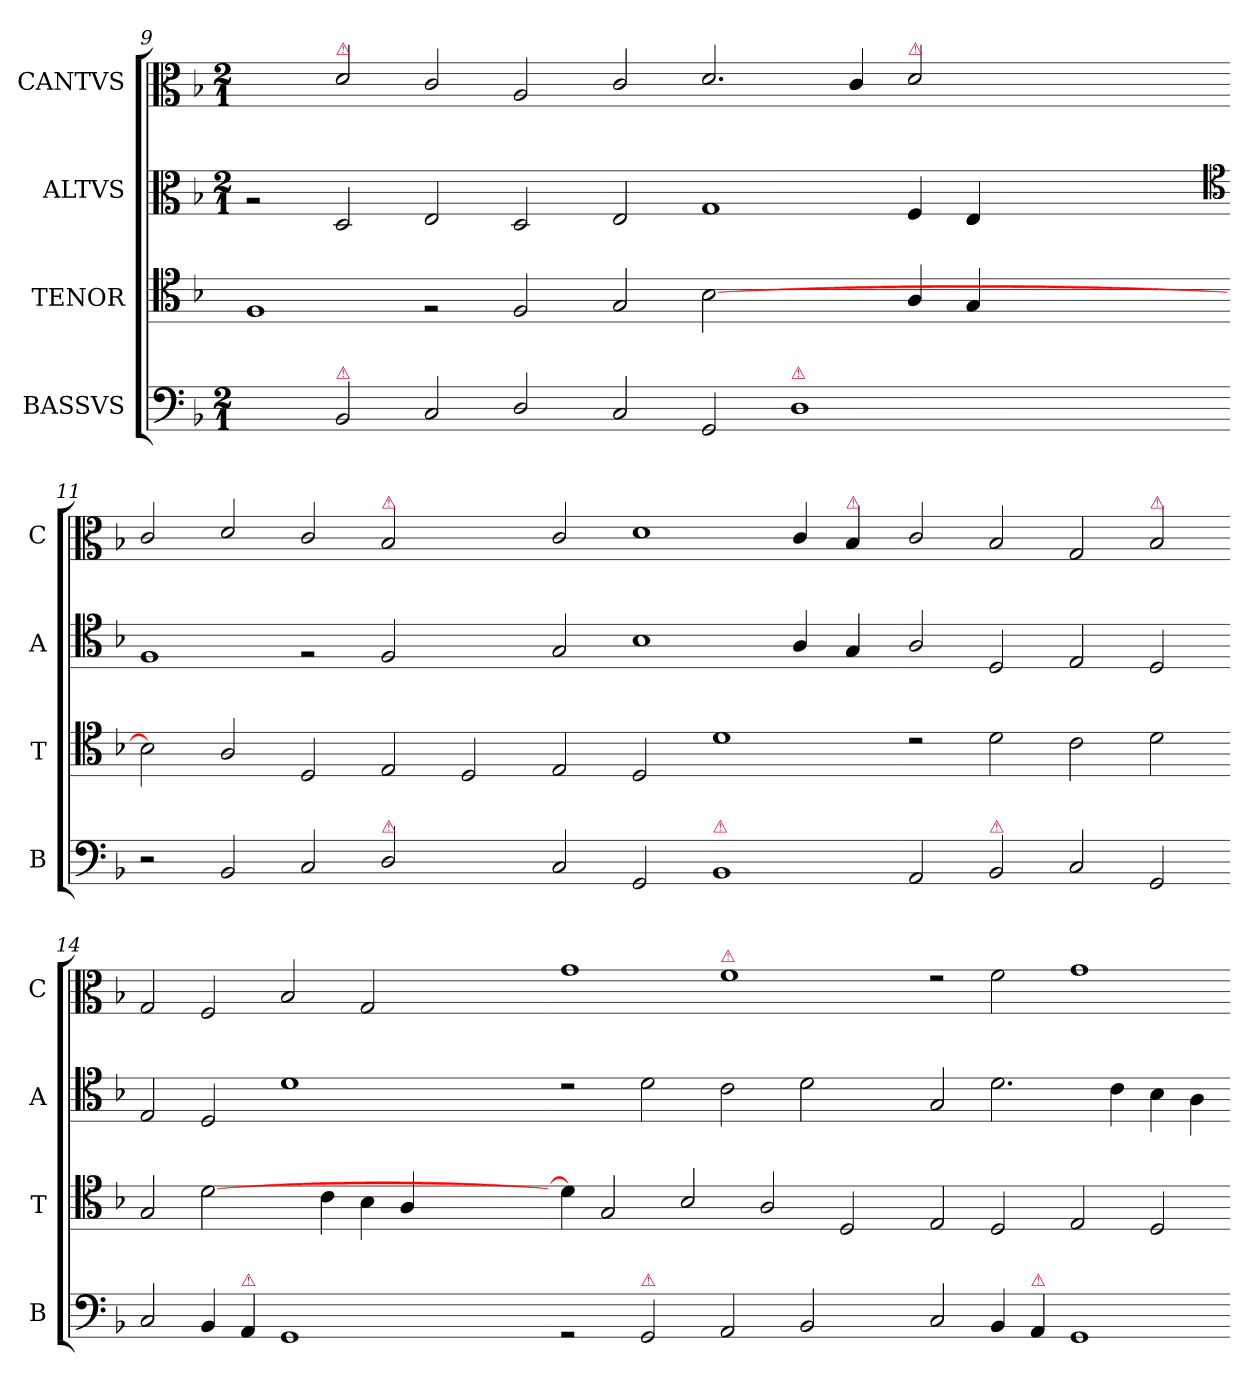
**kern	**kern	**kern	**kern
*part4	*part3	*part2	*part1
*staff4	*staff3	*staff2	*staff1
*I"BASSVS	*I"TENOR	*I"ALTVS	*I"CANTVS
*I'B	*I'T	*I'A	*I'C
*clefF4	*clefC4	*clefC3	*clefC3
*k[b-]	*k[b-]	*k[b-]	*k[b-]
*d:	*d:	*d:	*d:
*M2/1	*	*M2/1	*M2/1
=9	=9	=9	=9
2ryy	1F	2rA	2ryy
!	!	!	!LO:TX:a:color=crimson:t=⚠
!LO:TX:a:color=crimson:t=⚠	!	!	!
2BB-/	.	2D/	2d/
2C/	2rF	2E/	2c/
2D/	2F/	2D/	2A/
=10-	=10-	=10-	=10-
2C/	2G/	2E/	2c/
2GG/	[2B-	1G	2.d/
!LO:TX:a:color=crimson:t=⚠	!	!	!
1D	2ryy	.	.
.	.	.	4c/
!	!	!	!LO:TX:a:color=crimson:t=⚠
.	4A/	4F/	2d/
.	4G/	4E/	.
*	*	*clefC4	*
=11-	=11-	=11-	=11-
2r	2B-]	1F	2c/
2BB-/	2A/	.	2d/
2C/	2D/	2rF	2c/
!	!	!	!LO:TX:a:color=crimson:t=⚠
!LO:TX:a:color=crimson:t=⚠	!	!	!
2D/	2E/	2F/	2B-/
2ryy	2D/	2ryy	2ryy
=12-	=12-	=12-	=12-
2C/	2E/	2G/	2c/
2GG/	2D/	1B-	1d
!LO:TX:a:color=crimson:t=⚠	!	!	!
1BB-	1d	.	.
.	.	4A/	4c/
!	!	!	!LO:TX:a:color=crimson:t=⚠
.	.	4G/	4B-/
=13-	=13-	=13-	=13-
2AA/	2rc	2A/	2c/
!LO:TX:a:color=crimson:t=⚠	!	!	!
2BB-/	2d\	2D/	2B-/
2C/	2c\	2E/	2G/
!	!	!	!LO:TX:a:color=crimson:t=⚠
2GG/	2d\	2D/	2B-/
=14-	=14-	=14-	=14-
2C/	2G/	2E/	2G/
4BB-/	[2d\	2D/	2F/
!LO:TX:a:color=crimson:t=⚠	!	!	!
4AA/	.	.	.
1GG	4ryy	1d	2B-/
.	4c\	.	.
.	4B-\	.	2G/
.	4A/	.	.
=15-	=15-	=15-	=15-
2rGG	4d\]	2rc	1g
.	2G/	.	.
!LO:TX:a:color=crimson:t=⚠	!	!	!
2GG/	.	2d\	.
.	2B-/	.	.
!	!	!	!LO:TX:a:color=crimson:t=⚠
2AA/	.	2c\	1f
.	2A/	.	.
2BB-/	.	2d\	.
.	2D/	.	.
4ryy	.	4ryy	4ryy
=16-	=16-	=16-	=16-
2C/	2E/	2G/	2re
4BB-/	2D/	2.d\	2f\
!LO:TX:a:color=crimson:t=⚠	!	!	!
4AA/	.	.	.
1GG	2E/	.	1g
.	.	4c\	.
.	2D/	4B-\	.
.	.	4A\	.
=-	=-	=-	=-
*-	*-	*-	*-
